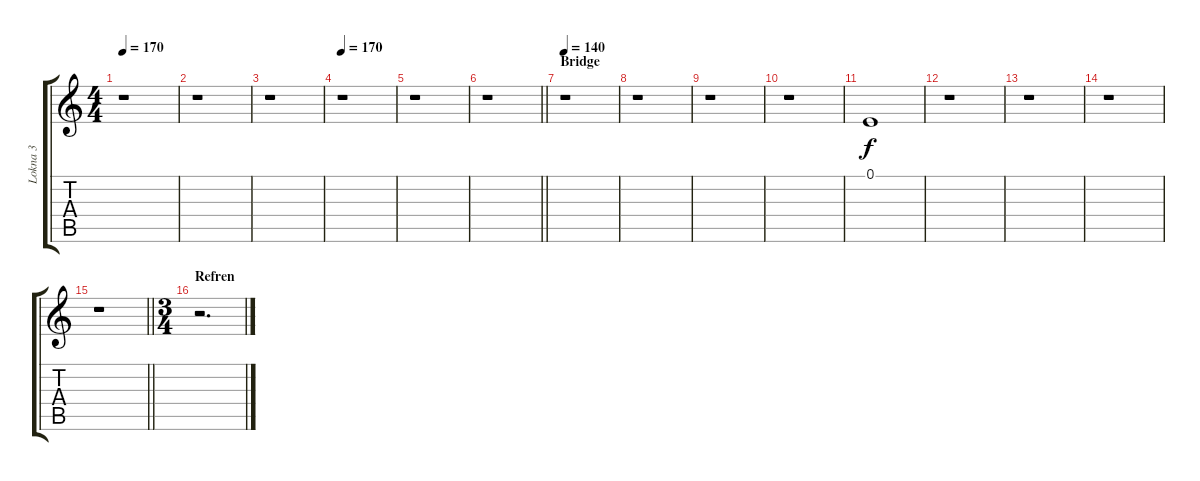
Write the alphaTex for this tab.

\track ("Lokna 3" "Lokna 3") {instrument pizzicatostrings}
\staff {score tabs}
\tuning (E4 B3 G3 D3 A2 E2) {hide}
\ts (4 4)
\tempo 170
\clef g2
\ks c
r.1{dy f} |
r.1 |
r.1 |
\tempo 170
r.1 |
r.1 |
\barLineRight lightlight
r.1 |
\section ("" "Bridge")
\tempo 140
r.1 |
r.1 |
r.1 |
r.1 |
0.1.1{instrument reversecymbal} |
r.1 |
r.1 |
r.1 |
\barLineRight lightlight
r.1 |
\ts (3 4)
\section ("" "Refren")
r.2{d}
